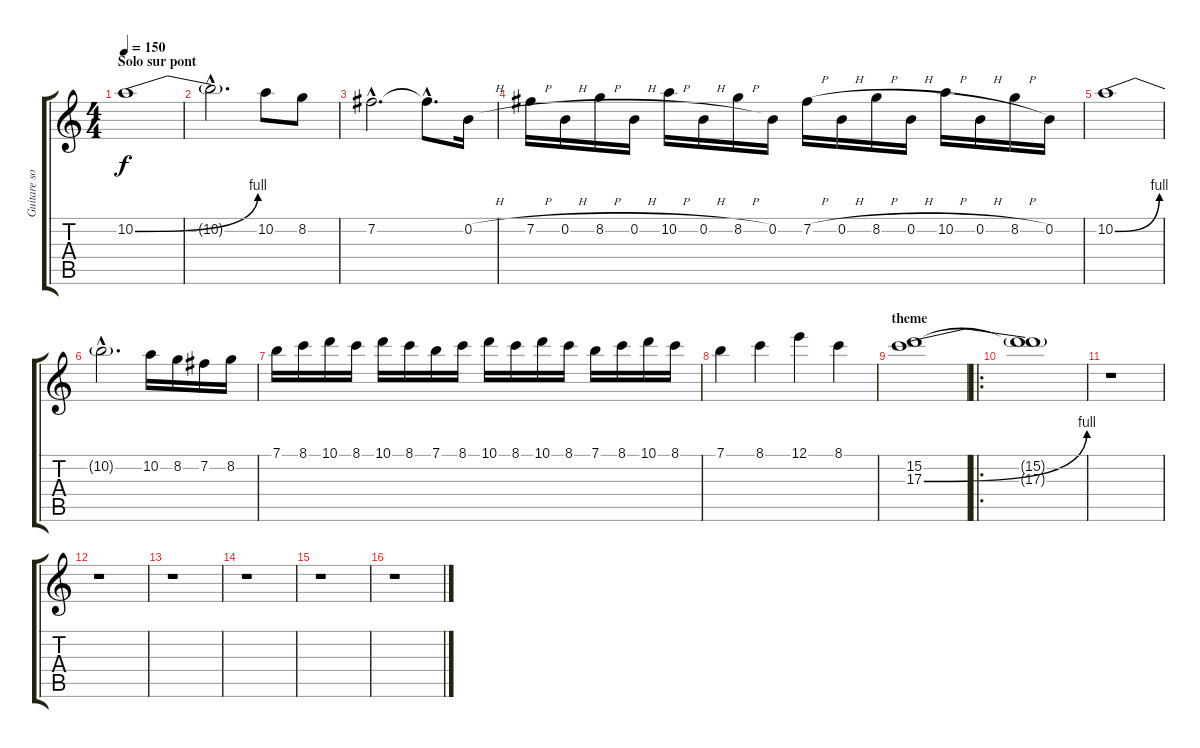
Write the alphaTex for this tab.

\track ("Guitare solo" "Guitare so") {instrument distortionguitar}
\staff {score tabs}
\tuning (E4 B3 G3 D3 A2 E2) {hide}
\ts (4 4)
\section ("" "Solo sur pont")
\tempo 150
\clef g2
\ks c
10.2{be (bend 0 0 60 4)}.1{dy f} |
10.2{hac t}.2{d} 10.2.8 8.2.8 |
7.2{hac}.2{d} 7.2{hac t}.8{d} 0.2{h}.16 |
7.2{h}.16 0.2{h}.16 8.2{h}.16 0.2{h}.16 10.2{h}.16 0.2{h}.16 8.2{h}.16 0.2.16 7.2{h}.16 0.2{h}.16 8.2{h}.16 0.2{h}.16 10.2{h}.16 0.2{h}.16 8.2{h}.16 0.2.16 |
10.2{be (bend 0 0 60 4)}.1 |
10.2{hac t}.2{d} 10.2.16 8.2.16 7.2.16 8.2.16 |
7.1.16 8.1.16 10.1.16 8.1.16 10.1.16 8.1.16 7.1.16 8.1.16 10.1.16 8.1.16 10.1.16 8.1.16 7.1.16 8.1.16 10.1.16 8.1.16 |
7.1.4 8.1.4 12.1.4 8.1.4 |
\section ("" "theme")
(15.2 17.3{be (bend 0 0 60 4)}).1 |
\ro
(15.2{t} 17.3{t}).1 |
r.1 |
r.1 |
r.1 |
r.1 |
r.1 |
r.1
